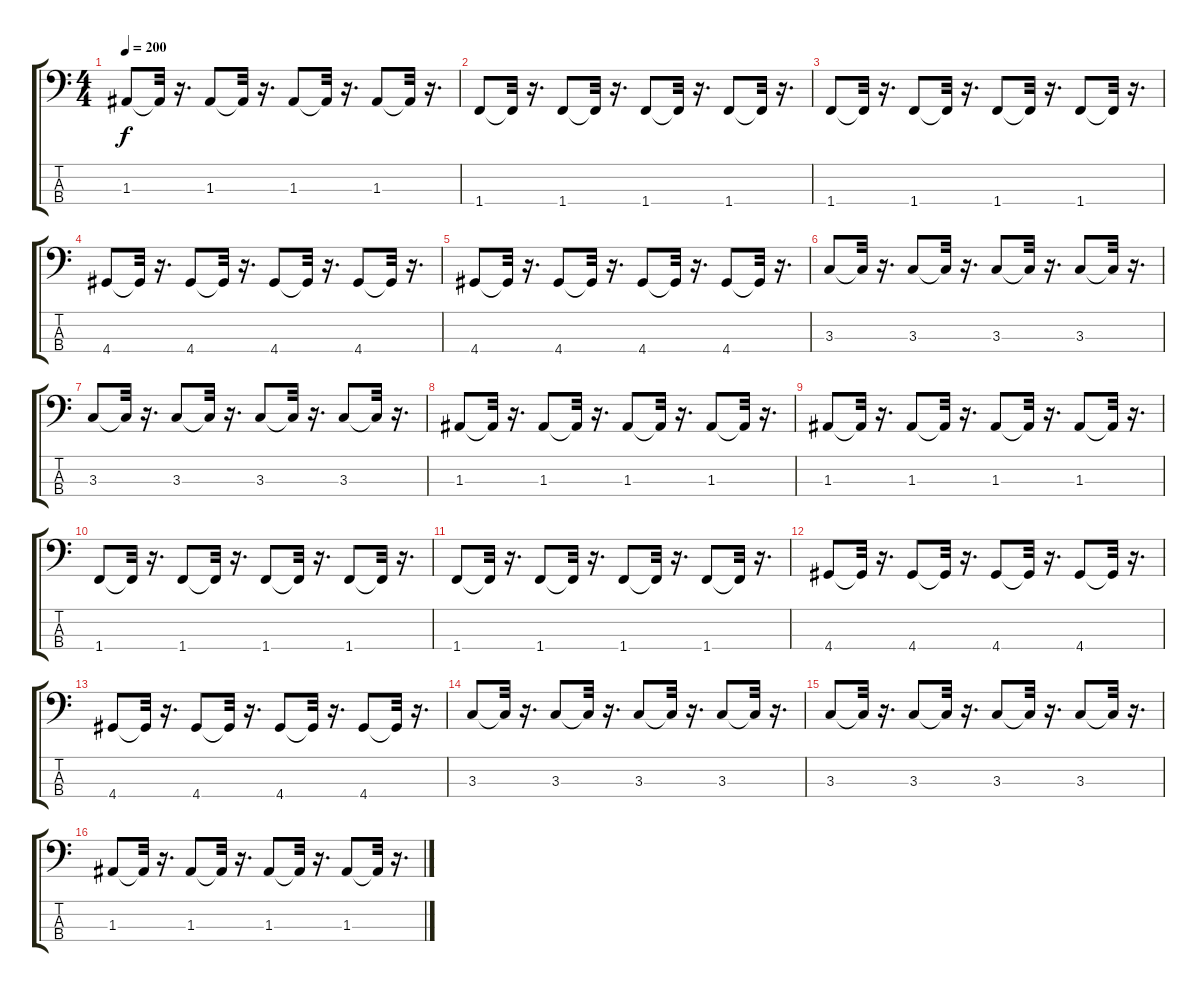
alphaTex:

\track "" {instrument electricbasspick}
\staff {score tabs}
\tuning (G2 D2 A1 E1) {hide}
\ts (4 4)
\tempo 200
\clef f4
\ks c
1.3.8{dy f} 1.3{t}.32 r.16{d} 1.3.8 1.3{t}.32 r.16{d} 1.3.8 1.3{t}.32 r.16{d} 1.3.8 1.3{t}.32 r.16{d} |
1.4.8 1.4{t}.32 r.16{d} 1.4.8 1.4{t}.32 r.16{d} 1.4.8 1.4{t}.32 r.16{d} 1.4.8 1.4{t}.32 r.16{d} |
1.4.8 1.4{t}.32 r.16{d} 1.4.8 1.4{t}.32 r.16{d} 1.4.8 1.4{t}.32 r.16{d} 1.4.8 1.4{t}.32 r.16{d} |
4.4.8 4.4{t}.32 r.16{d} 4.4.8 4.4{t}.32 r.16{d} 4.4.8 4.4{t}.32 r.16{d} 4.4.8 4.4{t}.32 r.16{d} |
4.4.8 4.4{t}.32 r.16{d} 4.4.8 4.4{t}.32 r.16{d} 4.4.8 4.4{t}.32 r.16{d} 4.4.8 4.4{t}.32 r.16{d} |
3.3.8 3.3{t}.32 r.16{d} 3.3.8 3.3{t}.32 r.16{d} 3.3.8 3.3{t}.32 r.16{d} 3.3.8 3.3{t}.32 r.16{d} |
3.3.8 3.3{t}.32 r.16{d} 3.3.8 3.3{t}.32 r.16{d} 3.3.8 3.3{t}.32 r.16{d} 3.3.8 3.3{t}.32 r.16{d} |
1.3.8 1.3{t}.32 r.16{d} 1.3.8 1.3{t}.32 r.16{d} 1.3.8 1.3{t}.32 r.16{d} 1.3.8 1.3{t}.32 r.16{d} |
1.3.8 1.3{t}.32 r.16{d} 1.3.8 1.3{t}.32 r.16{d} 1.3.8 1.3{t}.32 r.16{d} 1.3.8 1.3{t}.32 r.16{d} |
1.4.8 1.4{t}.32 r.16{d} 1.4.8 1.4{t}.32 r.16{d} 1.4.8 1.4{t}.32 r.16{d} 1.4.8 1.4{t}.32 r.16{d} |
1.4.8 1.4{t}.32 r.16{d} 1.4.8 1.4{t}.32 r.16{d} 1.4.8 1.4{t}.32 r.16{d} 1.4.8 1.4{t}.32 r.16{d} |
4.4.8 4.4{t}.32 r.16{d} 4.4.8 4.4{t}.32 r.16{d} 4.4.8 4.4{t}.32 r.16{d} 4.4.8 4.4{t}.32 r.16{d} |
4.4.8 4.4{t}.32 r.16{d} 4.4.8 4.4{t}.32 r.16{d} 4.4.8 4.4{t}.32 r.16{d} 4.4.8 4.4{t}.32 r.16{d} |
3.3.8 3.3{t}.32 r.16{d} 3.3.8 3.3{t}.32 r.16{d} 3.3.8 3.3{t}.32 r.16{d} 3.3.8 3.3{t}.32 r.16{d} |
3.3.8 3.3{t}.32 r.16{d} 3.3.8 3.3{t}.32 r.16{d} 3.3.8 3.3{t}.32 r.16{d} 3.3.8 3.3{t}.32 r.16{d} |
1.3.8 1.3{t}.32 r.16{d} 1.3.8 1.3{t}.32 r.16{d} 1.3.8 1.3{t}.32 r.16{d} 1.3.8 1.3{t}.32 r.16{d}
